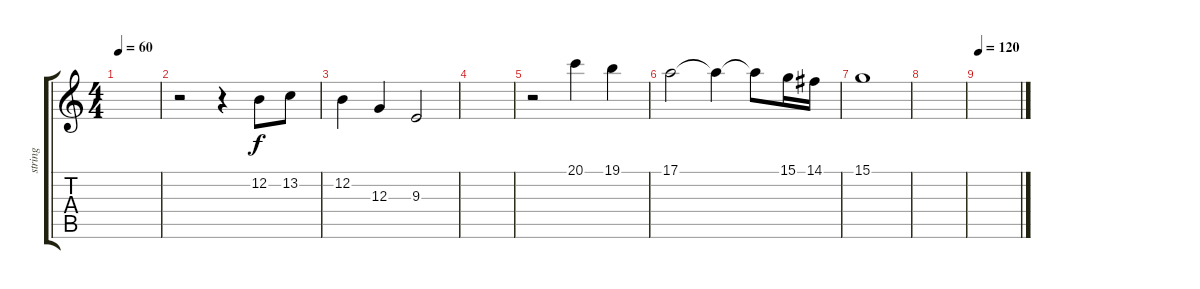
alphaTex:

\track ("string" "string") {instrument stringensemble1}
\staff {score tabs}
\tuning (E4 B3 G3 D3 A2 E2) {hide}
\ts (4 4)
\tempo 60
\clef g2
\ks c
|
r.2 r.4 12.2.8 13.2.8 |
12.2.4 12.3.4 9.3.2 |
|
r.2 20.1.4 19.1.4 |
17.1.2 17.1{t}.4 17.1{t}.8 15.1.16 14.1.16 |
15.1.1{volume 0} |
|
\tempo 120
